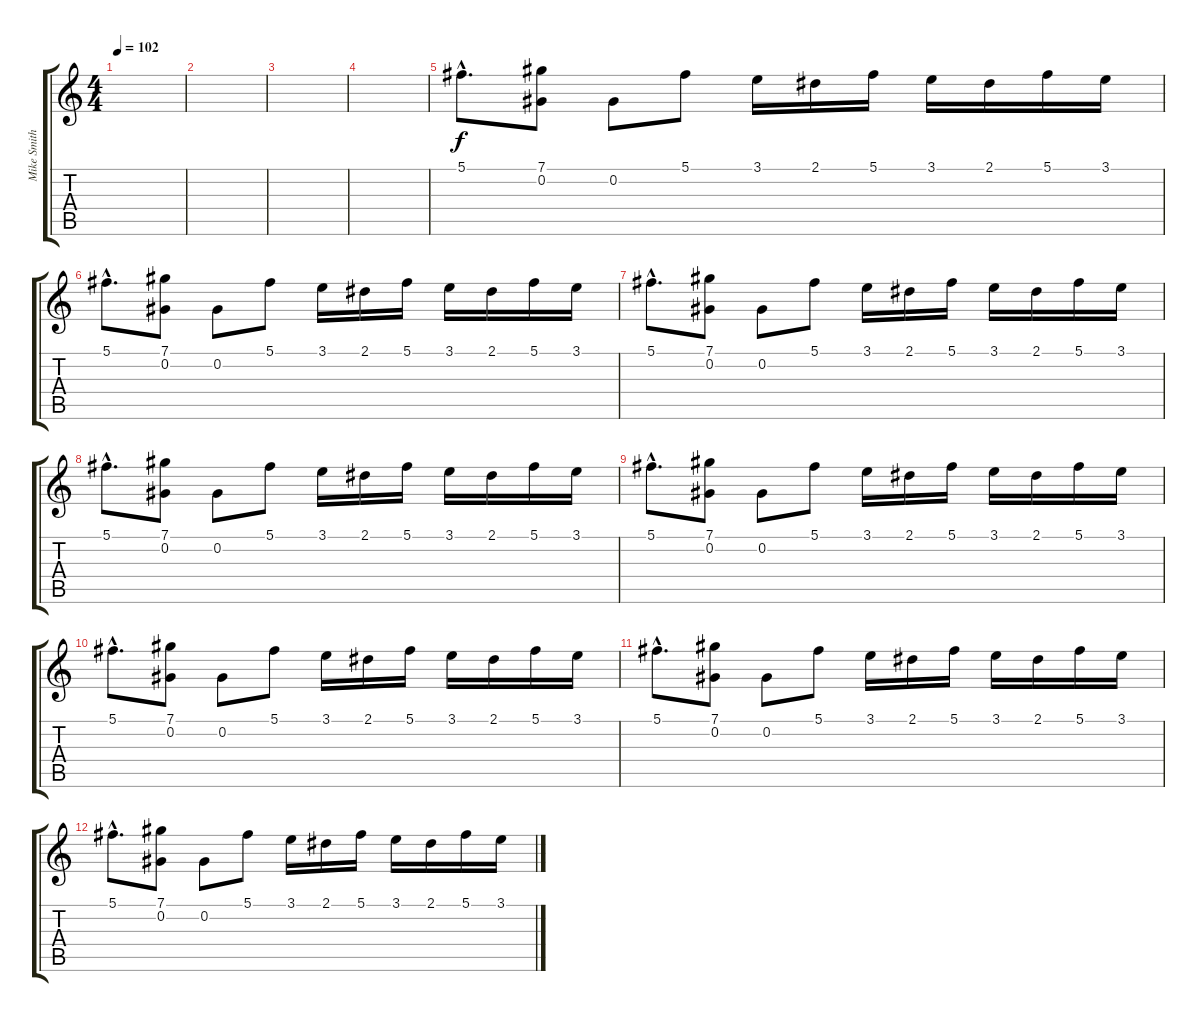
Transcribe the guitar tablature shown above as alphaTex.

\track ("Mike Smith (2nd Guitar)" "Mike Smith") {instrument distortionguitar}
\staff {score tabs}
\tuning (Db4 Ab3 E3 B2 Gb2 B1) {hide}
\ts (4 4)
\tempo 102
\clef g2
\ks c
|
|
|
|
5.1{hac}.8{d} (7.1 0.2).8 0.2.8 5.1.8 3.1.16 2.1.16 5.1.16 3.1.16 2.1.16 5.1.16 3.1.16 |
5.1{hac}.8{d} (7.1 0.2).8 0.2.8 5.1.8 3.1.16 2.1.16 5.1.16 3.1.16 2.1.16 5.1.16 3.1.16 |
5.1{hac}.8{d} (7.1 0.2).8 0.2.8 5.1.8 3.1.16 2.1.16 5.1.16 3.1.16 2.1.16 5.1.16 3.1.16 |
5.1{hac}.8{d} (7.1 0.2).8 0.2.8 5.1.8 3.1.16 2.1.16 5.1.16 3.1.16 2.1.16 5.1.16 3.1.16 |
5.1{hac}.8{d} (7.1 0.2).8 0.2.8 5.1.8 3.1.16 2.1.16 5.1.16 3.1.16 2.1.16 5.1.16 3.1.16 |
5.1{hac}.8{d} (7.1 0.2).8 0.2.8 5.1.8 3.1.16 2.1.16 5.1.16 3.1.16 2.1.16 5.1.16 3.1.16 |
5.1{hac}.8{d} (7.1 0.2).8 0.2.8 5.1.8 3.1.16 2.1.16 5.1.16 3.1.16 2.1.16 5.1.16 3.1.16 |
5.1{hac}.8{d} (7.1 0.2).8 0.2.8 5.1.8 3.1.16 2.1.16 5.1.16 3.1.16 2.1.16 5.1.16 3.1.16
